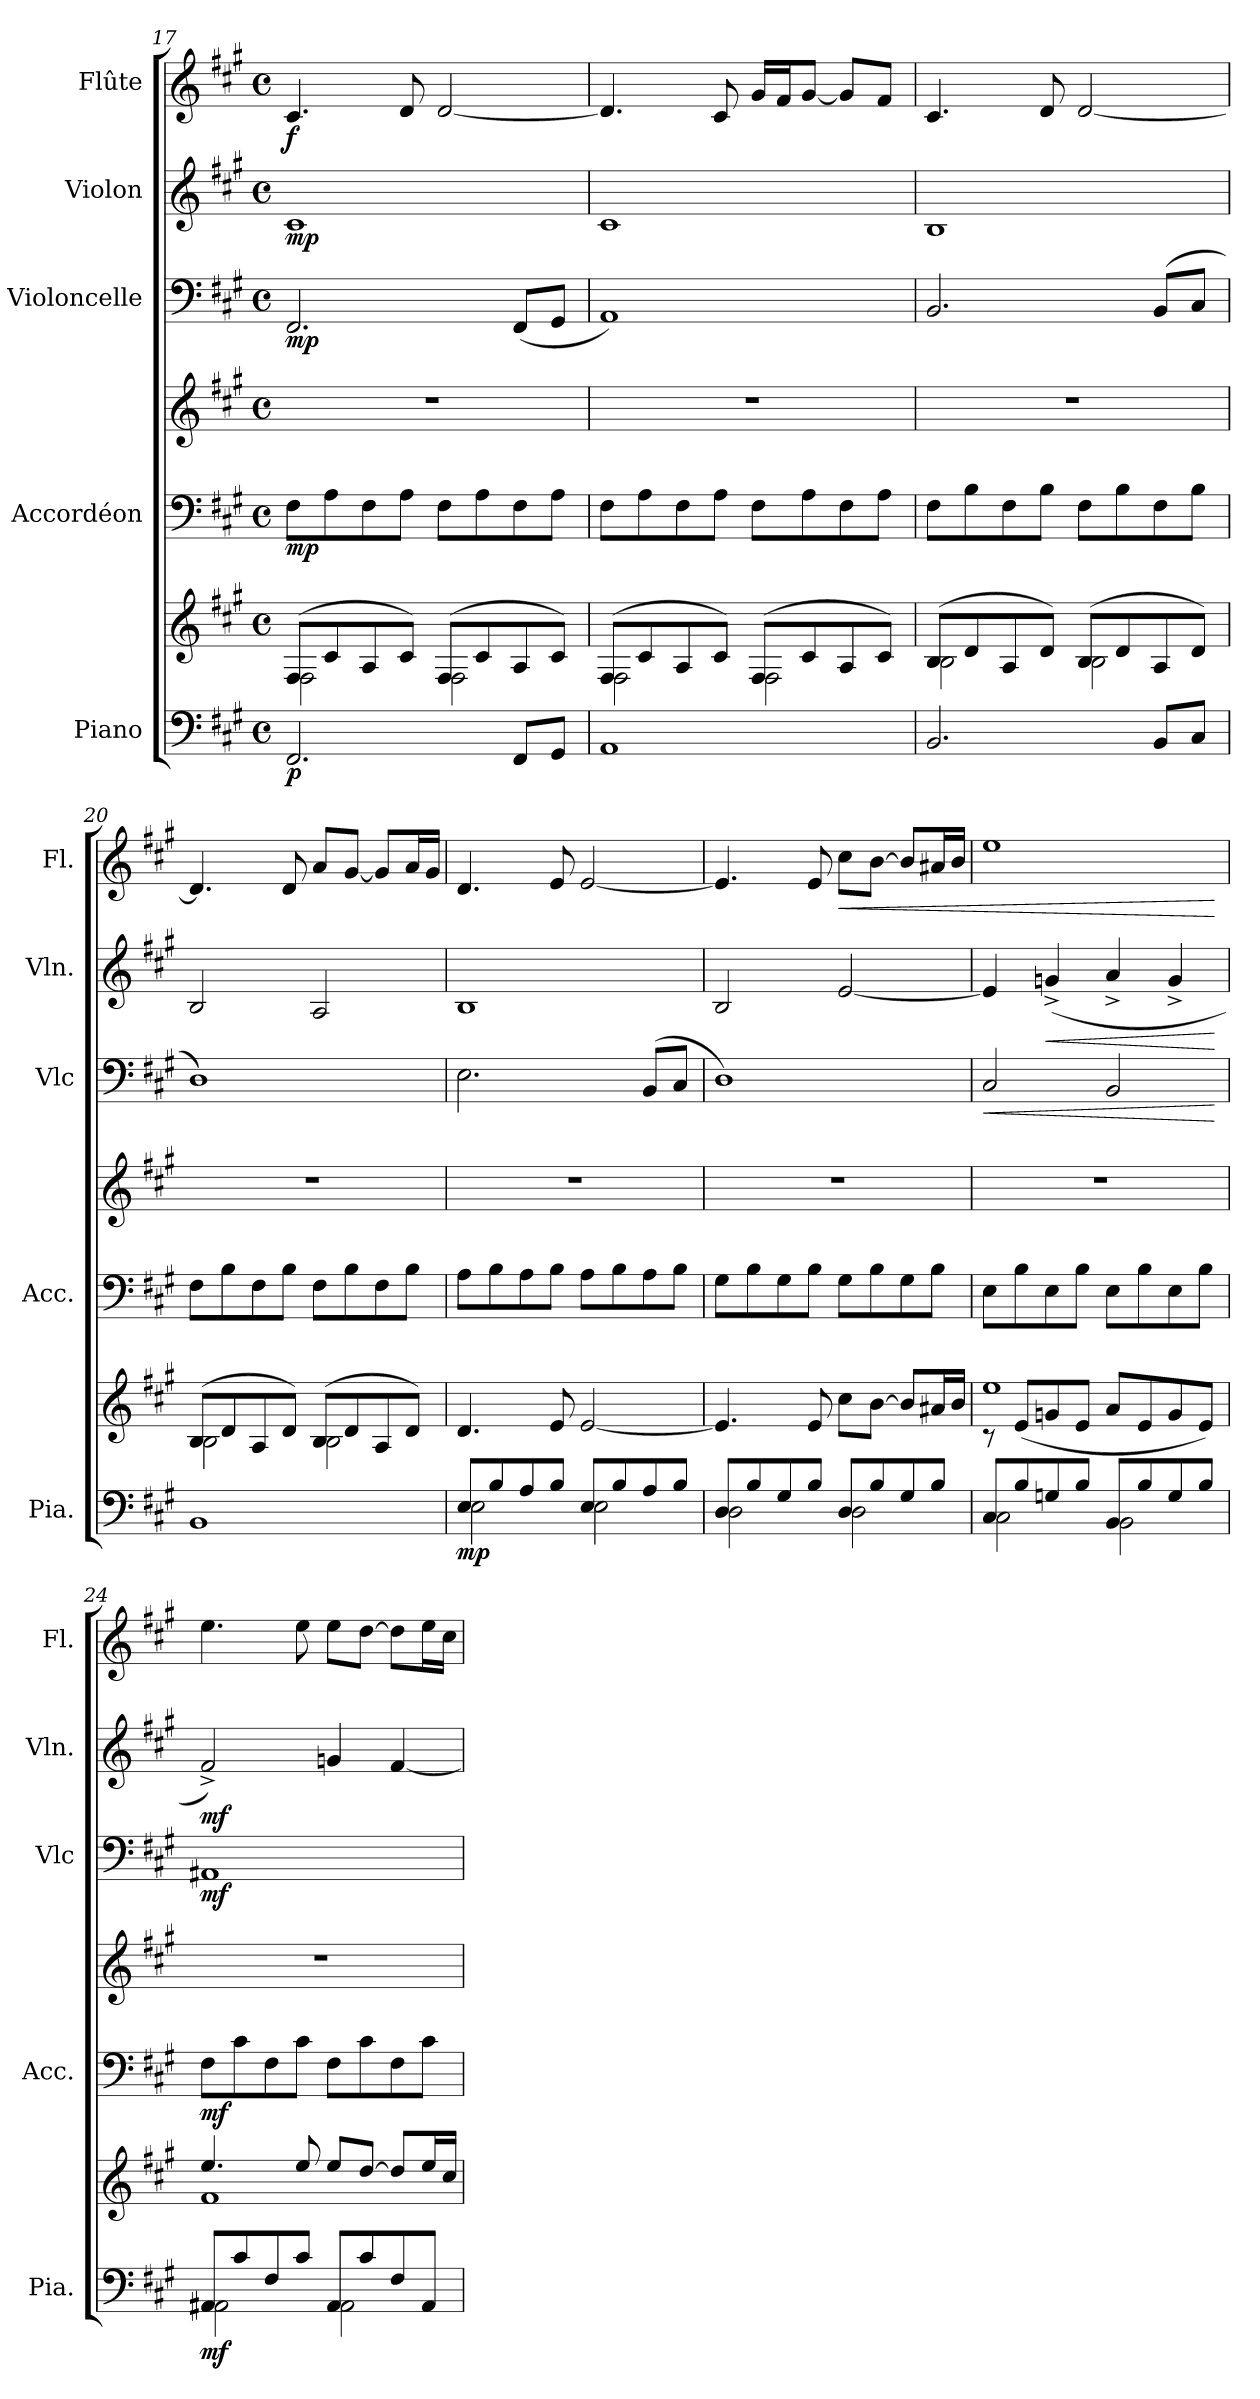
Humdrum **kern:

**kern	**kern	**dynam	**kern	**kern	**dynam	**kern	**dynam	**kern	**dynam	**kern	**dynam
*part5	*part5	*part5	*part4	*part4	*part4	*part3	*part3	*part2	*part2	*part1	*part1
*staff7	*staff6	*staff6/7	*staff5	*staff4	*staff4/5	*staff3	*staff3	*staff2	*staff2	*staff1	*staff1
*I"Piano	*	*	*I"Accordéon	*	*	*I"Violoncelle	*	*I"Violon	*	*I"Flûte	*
*I'Pia.	*	*	*I'Acc.	*	*	*I'Vlc	*	*I'Vln.	*	*I'Fl.	*
*clefF4	*clefG2	*	*clefF4	*clefG2	*	*clefF4	*	*clefG2	*	*clefG2	*
*k[f#c#g#]	*k[f#c#g#]	*	*k[f#c#g#]	*k[f#c#g#]	*	*k[f#c#g#]	*	*k[f#c#g#]	*	*k[f#c#g#]	*
*M4/4	*M4/4	*	*M4/4	*M4/4	*	*M4/4	*	*M4/4	*	*M4/4	*
*met(c)	*met(c)	*	*met(c)	*met(c)	*	*met(c)	*	*met(c)	*	*met(c)	*
*MM80	*MM80	*	*MM80	*MM80	*	*MM80	*	*MM80	*	*MM80	*
=17	=17	=17	=17	=17	=17	=17	=17	=17	=17	=17	=17
*	*^	*	*	*	*	*	*	*	*	*	*
!	!	!	!LO:DY:b=2	!	!	!LO:DY:b=2	!	!LO:DY:b	!	!LO:DY:b	!	!LO:DY:b
2.FF#/	(8F#/L	2F#\	p	8F#\L	1r	mp	2.FF#/	mp	1c#	mp	4.c#/	f
.	8c#/	.	.	8A\	.	.	.	.	.	.	.	.
.	8A/	.	.	8F#\	.	.	.	.	.	.	.	.
.	8c#/J)	.	.	8A\J	.	.	.	.	.	.	8d/	.
.	(8F#/L	2F#\	.	8F#\L	.	.	.	.	.	.	[2d/	.
.	8c#/	.	.	8A\	.	.	.	.	.	.	.	.
8FF#/L	8A/	.	.	8F#\	.	.	(8FF#/L	.	.	.	.	.
8GG#/J	8c#/J)	.	.	8A\J	.	.	8GG#/J	.	.	.	.	.
!!LO:PB:g=z
=18	=18	=18	=18	=18	=18	=18	=18	=18	=18	=18	=18	=18
1AA	(8F#/L	2F#\	.	8F#\L	1r	.	1AA)	.	1c#	.	4.d/]	.
.	8c#/	.	.	8A\	.	.	.	.	.	.	.	.
.	8A/	.	.	8F#\	.	.	.	.	.	.	.	.
.	8c#/J)	.	.	8A\J	.	.	.	.	.	.	8c#/	.
.	(8F#/L	2F#\	.	8F#\L	.	.	.	.	.	.	16g#/LL	.
.	.	.	.	.	.	.	.	.	.	.	16f#/J	.
.	8c#/	.	.	8A\	.	.	.	.	.	.	[8g#/J	.
.	8A/	.	.	8F#\	.	.	.	.	.	.	8g#/L]	.
.	8c#/J)	.	.	8A\J	.	.	.	.	.	.	8f#/J	.
=19	=19	=19	=19	=19	=19	=19	=19	=19	=19	=19	=19	=19
2.BB/	(8B/L	2B\	.	8F#\L	1r	.	2.BB/	.	1B	.	4.c#/	.
.	8d/	.	.	8B\	.	.	.	.	.	.	.	.
.	8A/	.	.	8F#\	.	.	.	.	.	.	.	.
.	8d/J)	.	.	8B\J	.	.	.	.	.	.	8d/	.
.	(8B/L	2B\	.	8F#\L	.	.	.	.	.	.	[2d/	.
.	8d/	.	.	8B\	.	.	.	.	.	.	.	.
8BB/L	8A/	.	.	8F#\	.	.	(8BB/L	.	.	.	.	.
8C#/J	8d/J)	.	.	8B\J	.	.	8C#/J	.	.	.	.	.
=20	=20	=20	=20	=20	=20	=20	=20	=20	=20	=20	=20	=20
1BB	(8B/L	2B\	.	8F#\L	1r	.	1D)	.	2B/	.	4.d/]	.
.	8d/	.	.	8B\	.	.	.	.	.	.	.	.
.	8A/	.	.	8F#\	.	.	.	.	.	.	.	.
.	8d/J)	.	.	8B\J	.	.	.	.	.	.	8d/	.
.	(8B/L	2B\	.	8F#\L	.	.	.	.	2A/	.	8a/L	.
.	8d/	.	.	8B\	.	.	.	.	.	.	[8g#/J	.
.	8A/	.	.	8F#\	.	.	.	.	.	.	8g#/L]	.
.	8d/J)	.	.	8B\J	.	.	.	.	.	.	16a/L	.
.	.	.	.	.	.	.	.	.	.	.	16g#/JJ	.
*	*v	*v	*	*	*	*	*	*	*	*	*	*
=21	=21	=21	=21	=21	=21	=21	=21	=21	=21	=21	=21
*^	*	*	*	*	*	*	*	*	*	*	*
!	!	!	!LO:DY:b=2	!	!	!	!	!	!	!	!	!
8E/L	2E\	4.d/	mp	8A\L	1r	.	2.E\	.	1B	.	4.d/	.
8B/	.	.	.	8B\	.	.	.	.	.	.	.	.
8A/	.	.	.	8A\	.	.	.	.	.	.	.	.
8B/J	.	8e/	.	8B\J	.	.	.	.	.	.	8e/	.
8E/L	2E\	[2e/	.	8A\L	.	.	.	.	.	.	[2e/	.
8B/	.	.	.	8B\	.	.	.	.	.	.	.	.
8A/	.	.	.	8A\	.	.	(8BB/L	.	.	.	.	.
8B/J	.	.	.	8B\J	.	.	8C#/J	.	.	.	.	.
!!LO:LB:g=z
=22	=22	=22	=22	=22	=22	=22	=22	=22	=22	=22	=22	=22
8D/L	2D\	4.e/]	.	8G#\L	1r	.	1D)	.	2B/	.	4.e/]	.
8B/	.	.	.	8B\	.	.	.	.	.	.	.	.
8G#/	.	.	.	8G#\	.	.	.	.	.	.	.	.
8B/J	.	8e/	.	8B\J	.	.	.	.	.	.	8e/	.
!	!	!	!	!	!	!	!	!	!	!	!	!LO:HP:b
8D/L	2D\	8cc#\L	.	8G#\L	.	.	.	.	[2e/	.	8cc#\L	<
8B/	.	[8b\J	.	8B\	.	.	.	.	.	.	[8b\J	.
8G#/	.	8b/L]	.	8G#\	.	.	.	.	.	.	8b/L]	.
8B/J	.	16a#X/L	.	8B\J	.	.	.	.	.	.	16a#X/L	.
.	.	16b/JJ	.	.	.	.	.	.	.	.	16b/JJ	.
=23	=23	=23	=23	=23	=23	=23	=23	=23	=23	=23	=23	=23
*	*	*^	*	*	*	*	*	*	*	*	*	*
!	!	!	!	!	!	!	!	!	!LO:HP:b	!	!	!	!
8C#/L	2C#\	1ee	8r	.	8E\L	1r	.	2C#/	<	4e/]	.	1ee	.
8B/	.	.	(8e/L	.	8B\	.	.	.	.	.	.	.	.
!	!	!	!	!	!	!	!	!	!	!	!LO:HP:b	!	!
8Gn/	.	.	8gn/	.	8E\	.	.	.	.	(4gn^/	<	.	.
8B/J	.	.	8e/J	.	8B\J	.	.	.	.	.	.	.	.
8BB/L	2BB\	.	8a/L	.	8E\L	.	.	2BB/	.	4a^/	.	.	.
8B/	.	.	8e/	.	8B\	.	.	.	.	.	.	.	.
8G/	.	.	8g/	.	8E\	.	.	.	.	4g^/	.	.	.
8B/J	.	.	8e/J)	.	8B\J	.	.	.	.	.	.	.	.
*v	*v	*	*	*	*	*	*	*	*	*	*	*	*
*	*v	*v	*	*	*	*	*	*	*	*	*	*
.	.	.	.	.	.	.	[	.	[	.	[
=24	=24	=24	=24	=24	=24	=24	=24	=24	=24	=24	=24
*^	*^	*	*	*	*	*	*	*	*	*	*
!	!	!	!	!LO:DY:b=2	!	!	!LO:DY:b=2	!	!LO:DY:b	!	!LO:DY:b	!	!
8AA#X/L	2AA#\	4.ee/	1f#	mf	8F#\L	1r	mf	1AA#X	mf	2f#^/)	mf	4.ee\	.
8c#/	.	.	.	.	8c#\	.	.	.	.	.	.	.	.
8F#/	.	.	.	.	8F#\	.	.	.	.	.	.	.	.
8c#/J	.	8ee/	.	.	8c#\J	.	.	.	.	.	.	8ee\	.
8AA#/L	2AA#\	8ee/L	.	.	8F#\L	.	.	.	.	4gn/	.	8ee\L	.
8c#/	.	[8dd/J	.	.	8c#\	.	.	.	.	.	.	[8dd\J	.
8F#/	.	8dd/L]	.	.	8F#\	.	.	.	.	[4f#/	.	8dd\L]	.
8AA#/J	.	16ee/L	.	.	8c#\J	.	.	.	.	.	.	16ee\L	.
.	.	16cc#/JJ	.	.	.	.	.	.	.	.	.	16cc#\JJ	.
*v	*v	*	*	*	*	*	*	*	*	*	*	*	*
*	*v	*v	*	*	*	*	*	*	*	*	*	*
=	=	=	=	=	=	=	=	=	=	=	=
*-	*-	*-	*-	*-	*-	*-	*-	*-	*-	*-	*-
